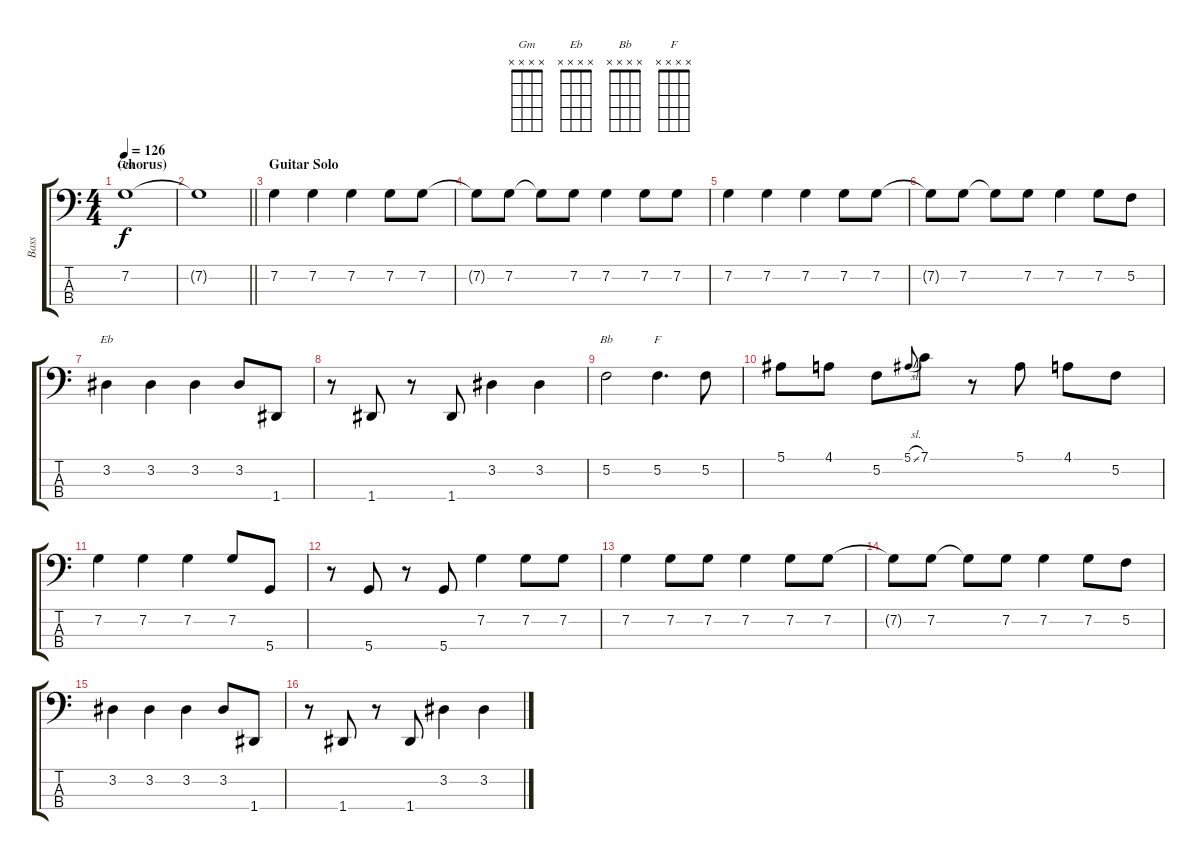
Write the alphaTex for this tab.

\track ("Bass" "Bass") {instrument electricbassfinger}
\staff {score tabs}
\tuning (F2 C2 G1 D1) {hide}
\chord ("Gm" x x x x)
\chord ("Eb" x x x x)
\chord ("Bb" x x x x)
\chord ("F" x x x x)
\ts (4 4)
\section ("" "(chorus)")
\tempo 126
\clef f4
\ks c
7.2.1{ch "Gm" dy f volume 8 instrument electricbassfinger} |
\barLineRight lightlight
7.2{t}.1 |
\section ("" "Guitar Solo")
7.2.4 7.2.4 7.2.4 7.2.8 7.2.8 |
7.2{t}.8 7.2.8 7.2{t}.8 7.2.8 7.2.4 7.2.8 7.2.8 |
7.2.4 7.2.4 7.2.4 7.2.8 7.2.8 |
7.2{t}.8 7.2.8 7.2{t}.8 7.2.8 7.2.4 7.2.8 5.2.8 |
3.2.4{ch "Eb"} 3.2.4 3.2.4 3.2.8 1.4.8 |
r.8 1.4.8 r.8 1.4.8 3.2.4 3.2.4 |
5.2.2{ch "Bb"} 5.2.4{d ch "F"} 5.2.8 |
5.1.8 4.1.8 5.2.8 5.1{sl}.8{gr onbeat} 7.1.8 r.8 5.1.8 4.1.8 5.2.8 |
7.2.4 7.2.4 7.2.4 7.2.8 5.4.8 |
r.8 5.4.8 r.8 5.4.8 7.2.4 7.2.8 7.2.8 |
7.2.4 7.2.8 7.2.8 7.2.4 7.2.8 7.2.8 |
7.2{t}.8 7.2.8 7.2{t}.8 7.2.8 7.2.4 7.2.8 5.2.8 |
3.2.4 3.2.4 3.2.4 3.2.8 1.4.8 |
r.8 1.4.8 r.8 1.4.8 3.2.4 3.2.4
